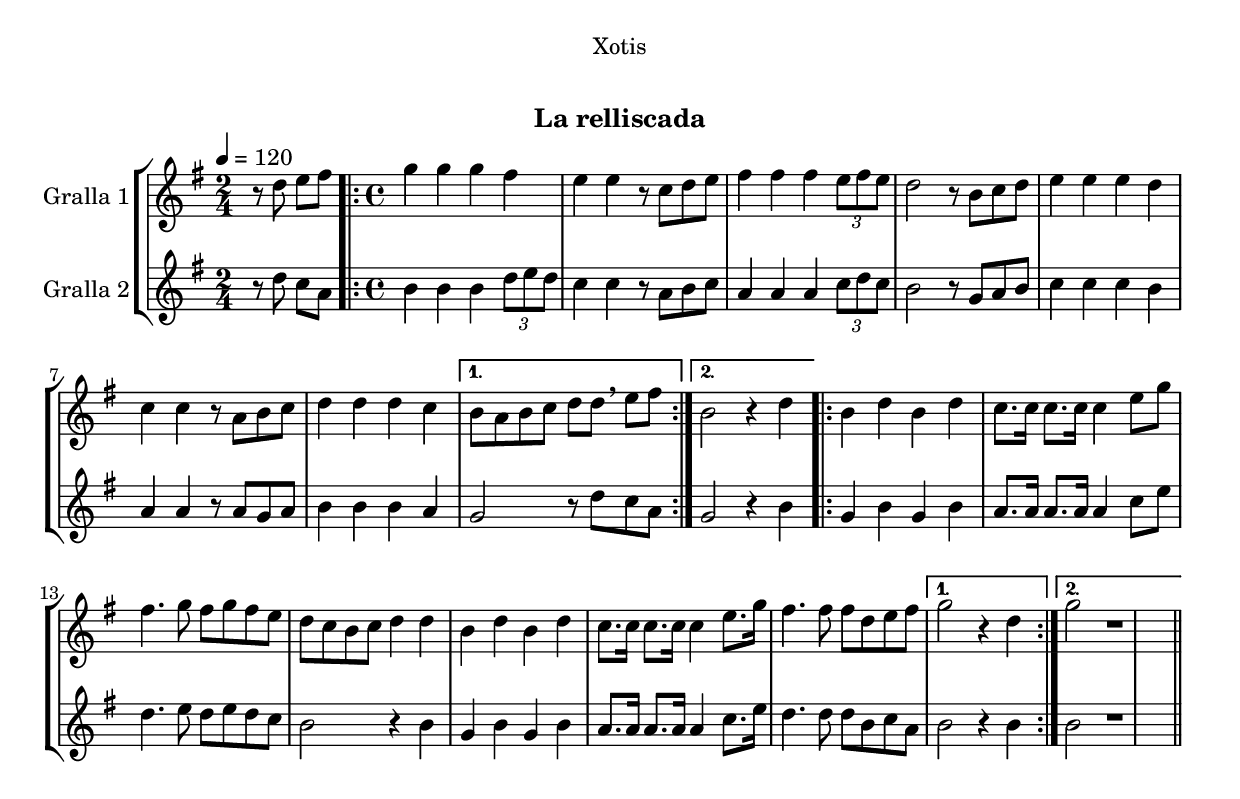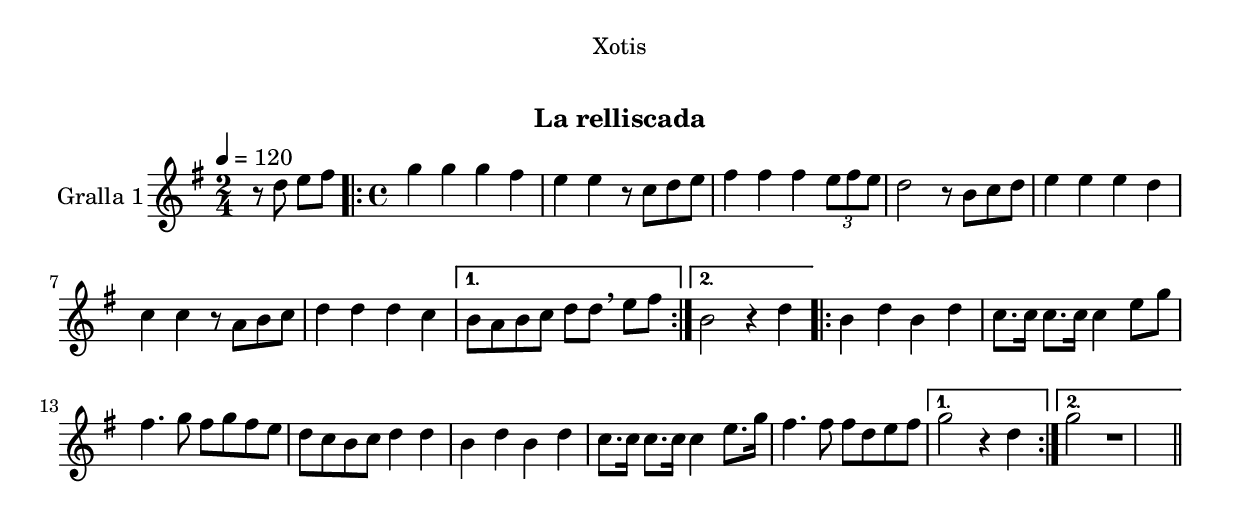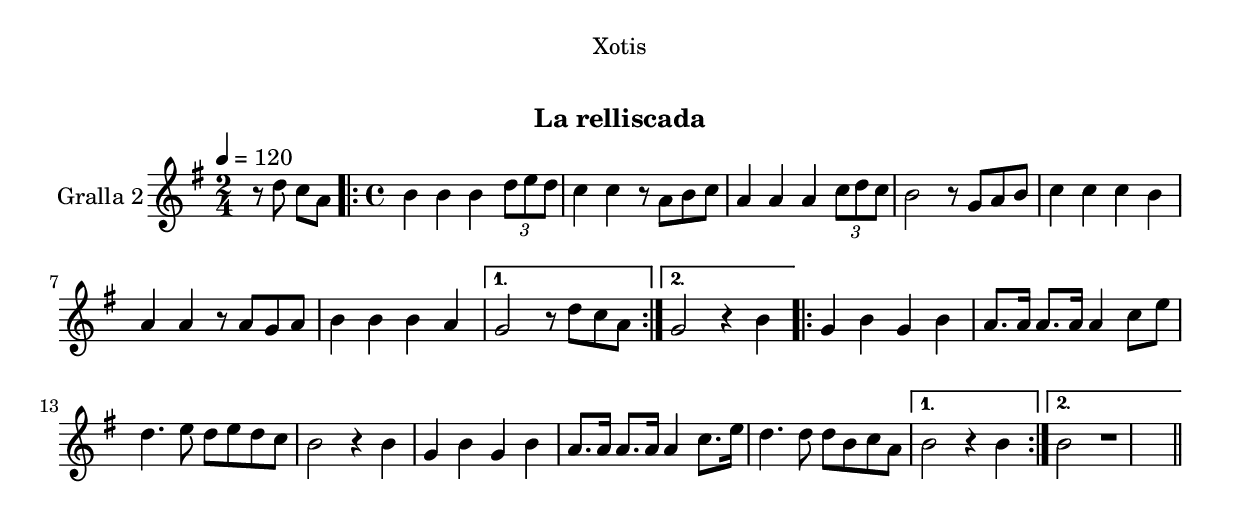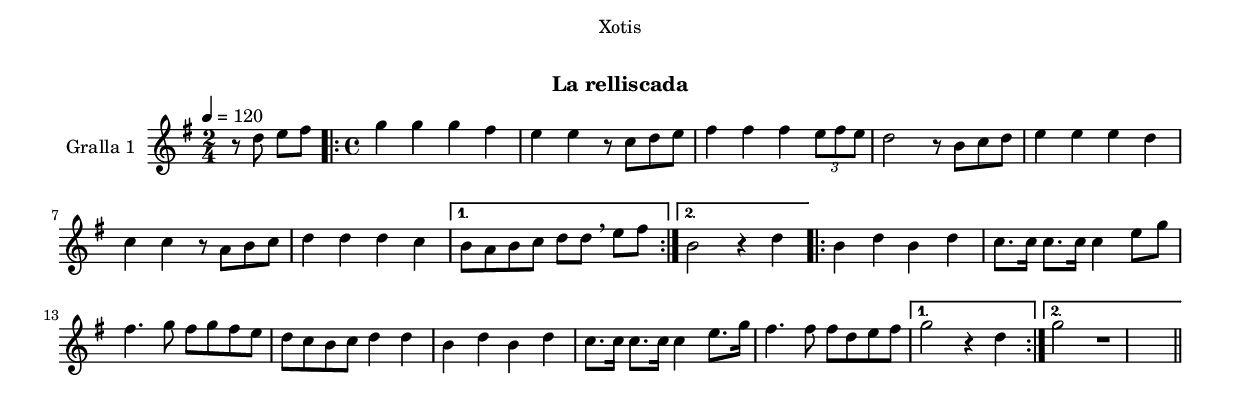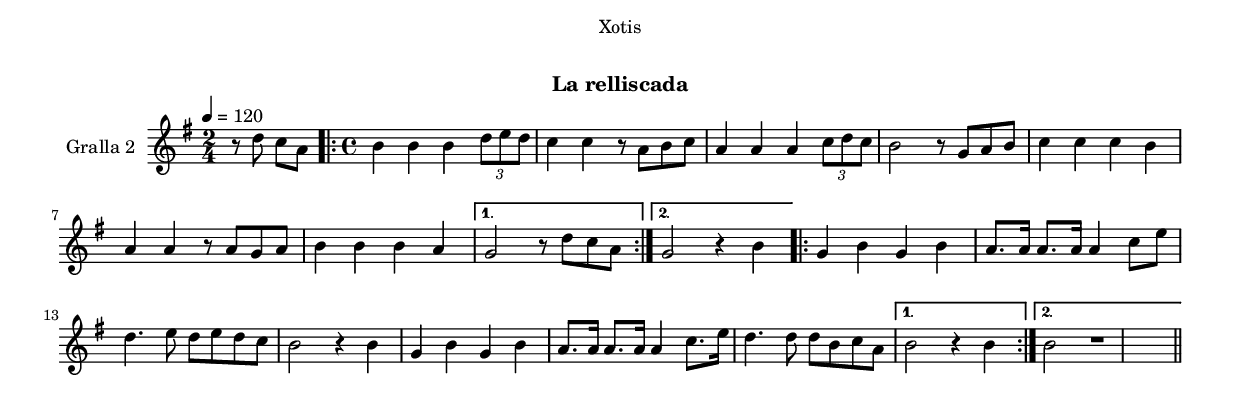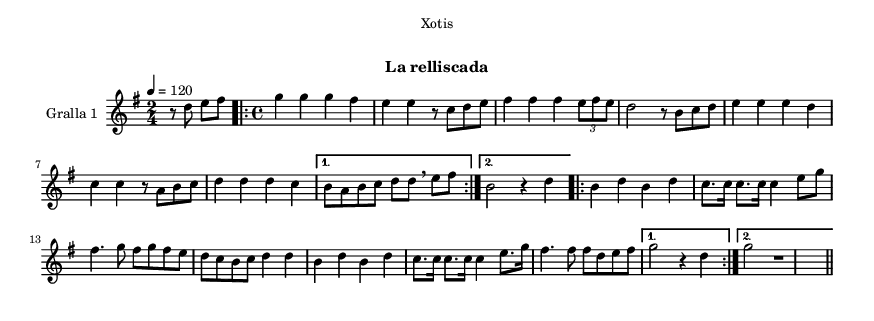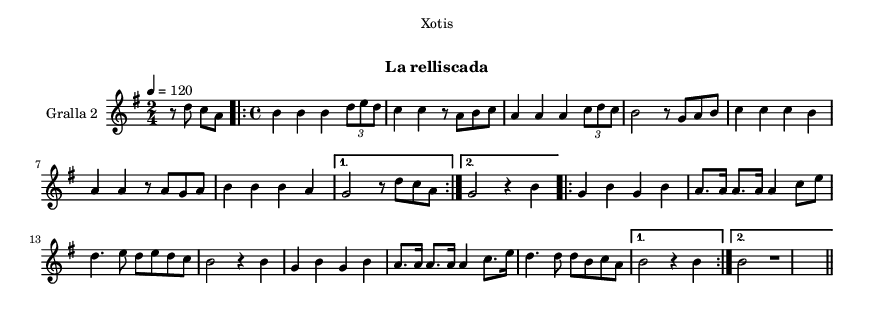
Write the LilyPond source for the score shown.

\version "2.16.0"

\header {
  dedication="Xotis"
  title="  "
  subtitle="La relliscada"
  subsubtitle=""
  poet=""
  meter=""
  piece=""
  composer=""
  arranger=""
  opus=""
  instrument=""
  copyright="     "
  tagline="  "
}

liniaroAa =
\relative d''
{
  \tempo 4=120
  \clef treble
  \key g \major
  \time 2/4
  r8 d e fis  |
  \time 4/4   \repeat volta 2 { g4 g g fis  |
  e4 e r8 c d e  |
  fis4 fis fis \times 2/3 { e8 fis e }  |
  %05
  d2 r8 b c d  |
  e4 e e d  |
  c4 c r8 a b c  |
  d4 d d c }
  \alternative { { b8 a b c d d \breathe e fis }
  %10
  { b,2 r4 d } }
  \repeat volta 2 { b4 d b d  |
  c8. c16 c8. c16 c4 e8 g  |
  fis4. g8 fis g fis e  |
  d8 c b c d4 d  |
  %15
  b4 d b d  |
  c8. c16 c8. c16 c4 e8. g16  |
  fis4. fis8 fis d e fis }
  \alternative { { g2 r4 d }
  { g2 r1 } } \bar "||" % troigo!
}

liniaroAb =
\relative d''
{
  \tempo 4=120
  \clef treble
  \key g \major
  \time 2/4
  r8 d c a  |
  \time 4/4   \repeat volta 2 { b4 b b \times 2/3 { d8 e d }  |
  c4 c r8 a b c  |
  a4 a a \times 2/3 { c8 d c }  |
  %05
  b2 r8 g a b  |
  c4 c c b  |
  a4 a r8 a g a  |
  b4 b b a }
  \alternative { { g2 r8 d' c a }
  %10
  { g2 r4 b } }
  \repeat volta 2 { g4 b g b  |
  a8. a16 a8. a16 a4 c8 e  |
  d4. e8 d e d c  |
  b2 r4 b  |
  %15
  g4 b g b  |
  a8. a16 a8. a16 a4 c8. e16  |
  d4. d8 d b c a }
  \alternative { { b2 r4 b }
  { b2 r1 } } \bar "||" % troigo!
}

\book {

\paper {
  print-page-number = false
  #(set-paper-size "a4")
  #(layout-set-staff-size 20)
}

\bookpart {
  \score {
    \new StaffGroup {
      \override Score.RehearsalMark #'self-alignment-X = #LEFT
      <<
        \new Staff \with {instrumentName = #"Gralla 1" } \liniaroAa
        \new Staff \with {instrumentName = #"Gralla 2" } \liniaroAb
      >>
    }
    \layout {}
  }\score { \unfoldRepeats
    \new StaffGroup {
      \override Score.RehearsalMark #'self-alignment-X = #LEFT
      <<
        \new Staff \with {instrumentName = #"Gralla 1" } \liniaroAa
        \new Staff \with {instrumentName = #"Gralla 2" } \liniaroAb
      >>
    }
    \midi {}
  }
}

\bookpart {
  \header {}
  \score {
    \new StaffGroup {
      \override Score.RehearsalMark #'self-alignment-X = #LEFT
      <<
        \new Staff \with {instrumentName = #"Gralla 1" } \liniaroAa
      >>
    }
    \layout {}
  }\score { \unfoldRepeats
    \new StaffGroup {
      \override Score.RehearsalMark #'self-alignment-X = #LEFT
      <<
        \new Staff \with {instrumentName = #"Gralla 1" } \liniaroAa
      >>
    }
    \midi {}
  }
}

\bookpart {
  \header {}
  \score {
    \new StaffGroup {
      \override Score.RehearsalMark #'self-alignment-X = #LEFT
      <<
        \new Staff \with {instrumentName = #"Gralla 2" } \liniaroAb
      >>
    }
    \layout {}
  }\score { \unfoldRepeats
    \new StaffGroup {
      \override Score.RehearsalMark #'self-alignment-X = #LEFT
      <<
        \new Staff \with {instrumentName = #"Gralla 2" } \liniaroAb
      >>
    }
    \midi {}
  }
}

}

\book {

\paper {
  print-page-number = false
  #(set-paper-size "a5landscape")
  #(layout-set-staff-size 16)
}

\bookpart {
  \header {}
  \score {
    \new StaffGroup {
      \override Score.RehearsalMark #'self-alignment-X = #LEFT
      <<
        \new Staff \with {instrumentName = #"Gralla 1" } \liniaroAa
      >>
    }
    \layout {}
  }
}

\bookpart {
  \header {}
  \score {
    \new StaffGroup {
      \override Score.RehearsalMark #'self-alignment-X = #LEFT
      <<
        \new Staff \with {instrumentName = #"Gralla 2" } \liniaroAb
      >>
    }
    \layout {}
  }
}

}

\book {

\paper {
  print-page-number = false
  #(set-paper-size "a6landscape")
  #(layout-set-staff-size 12)
}

\bookpart {
  \header {}
  \score {
    \new StaffGroup {
      \override Score.RehearsalMark #'self-alignment-X = #LEFT
      <<
        \new Staff \with {instrumentName = #"Gralla 1" } \liniaroAa
      >>
    }
    \layout {}
  }
}

\bookpart {
  \header {}
  \score {
    \new StaffGroup {
      \override Score.RehearsalMark #'self-alignment-X = #LEFT
      <<
        \new Staff \with {instrumentName = #"Gralla 2" } \liniaroAb
      >>
    }
    \layout {}
  }
}

}

